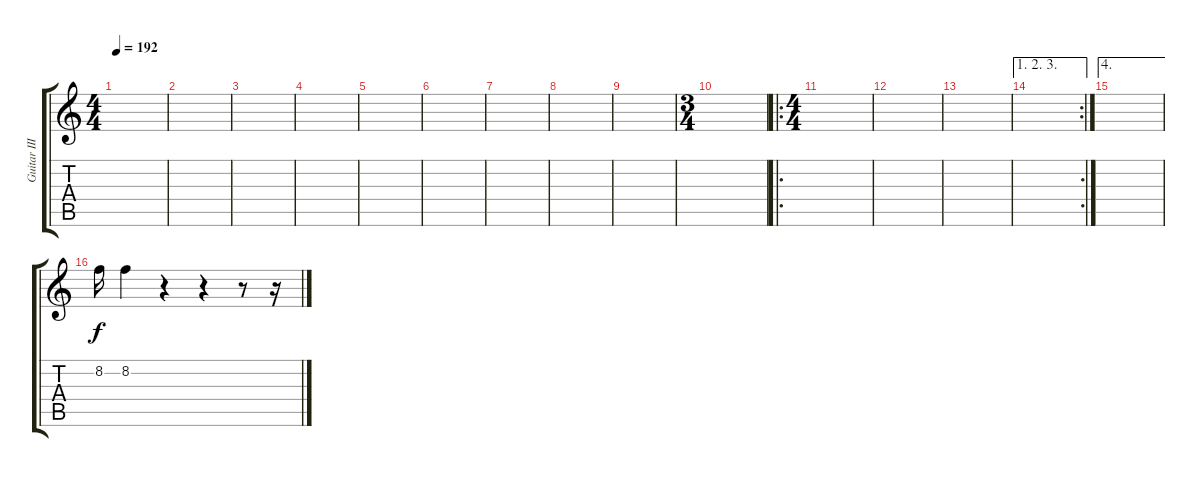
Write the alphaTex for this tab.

\track ("Guitar III" "Guitar III") {instrument distortionguitar}
\staff {score tabs}
\tuning (D4 A3 F3 C3 G2 D2) {hide}
\ts (4 4)
\tempo 192
\clef g2
\ks c
|
|
|
|
|
|
|
|
|
\ts (3 4)
|
\ro
\ts (4 4)
|
|
|
\ae (1 2 3)
\rc 2
|
\ae 4
|
8.2.16 8.2.4 r.4 r.4 r.8 r.16
